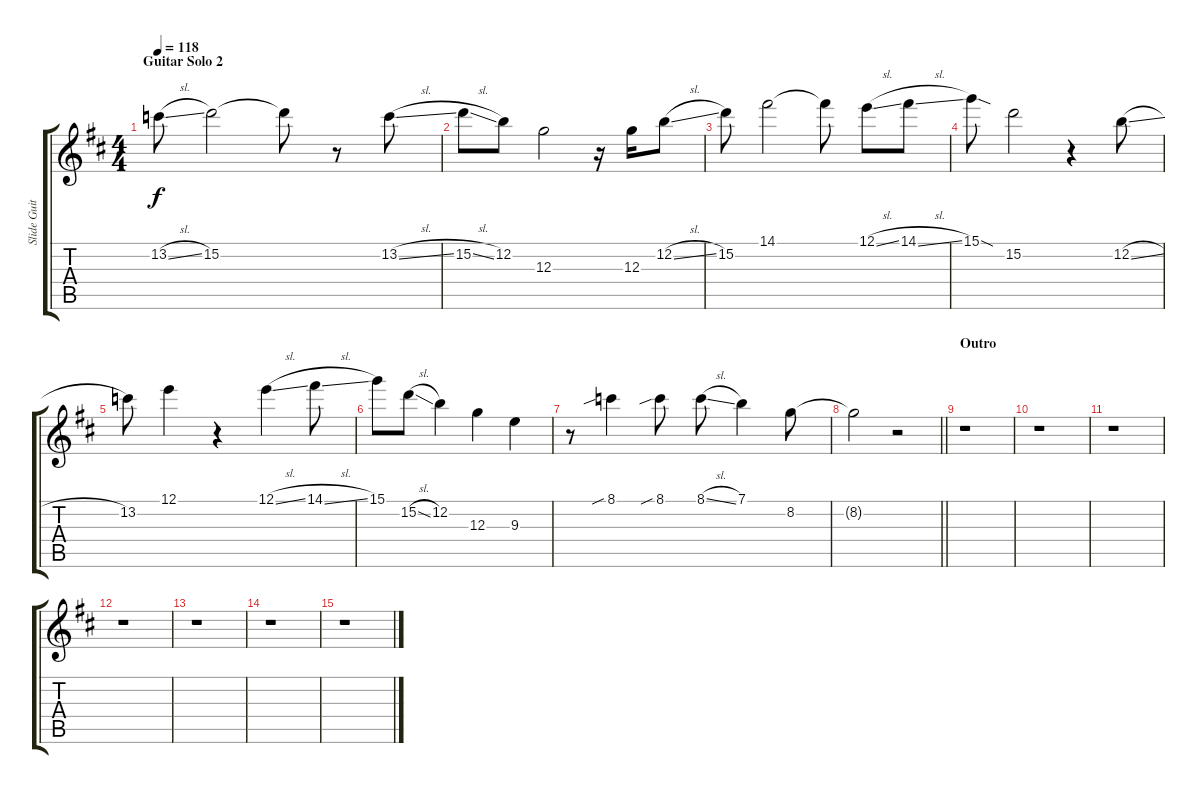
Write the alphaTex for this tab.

\track ("Slide Guitar" "Slide Guit") {instrument overdrivenguitar}
\staff {score tabs}
\tuning (E4 B3 G3 D3 A2 E2) {hide}
\ts (4 4)
\section ("" "Guitar Solo 2")
\tempo 118
\clef g2
\ks d
13.2{sl}.8{dy f} 15.2.2 15.2{t}.8 r.8 13.2{sl}.8 |
15.2{sl}.8 12.2.8 12.3.2 r.16 12.3.16 12.2{sl}.8 |
15.2.8 14.1.2 14.1{t}.8 12.1{sl}.8 14.1{sl}.8 |
15.1{sod}.8 15.2.2 r.4 12.2{sl}.8 |
13.2.8 12.1.4 r.4 12.1{sl}.4 14.1{sl}.8 |
15.1.8 15.2{sl}.8 12.2.4 12.3.4 9.3.4 |
r.8 8.1{sib}.4 8.1{sib}.8 8.1{sl}.8 7.1.4 8.2.8 |
\barLineRight lightlight
8.2{t}.2 r.2 |
\section ("" "Outro")
r.1 |
r.1 |
r.1 |
r.1 |
r.1 |
r.1 |
r.1
